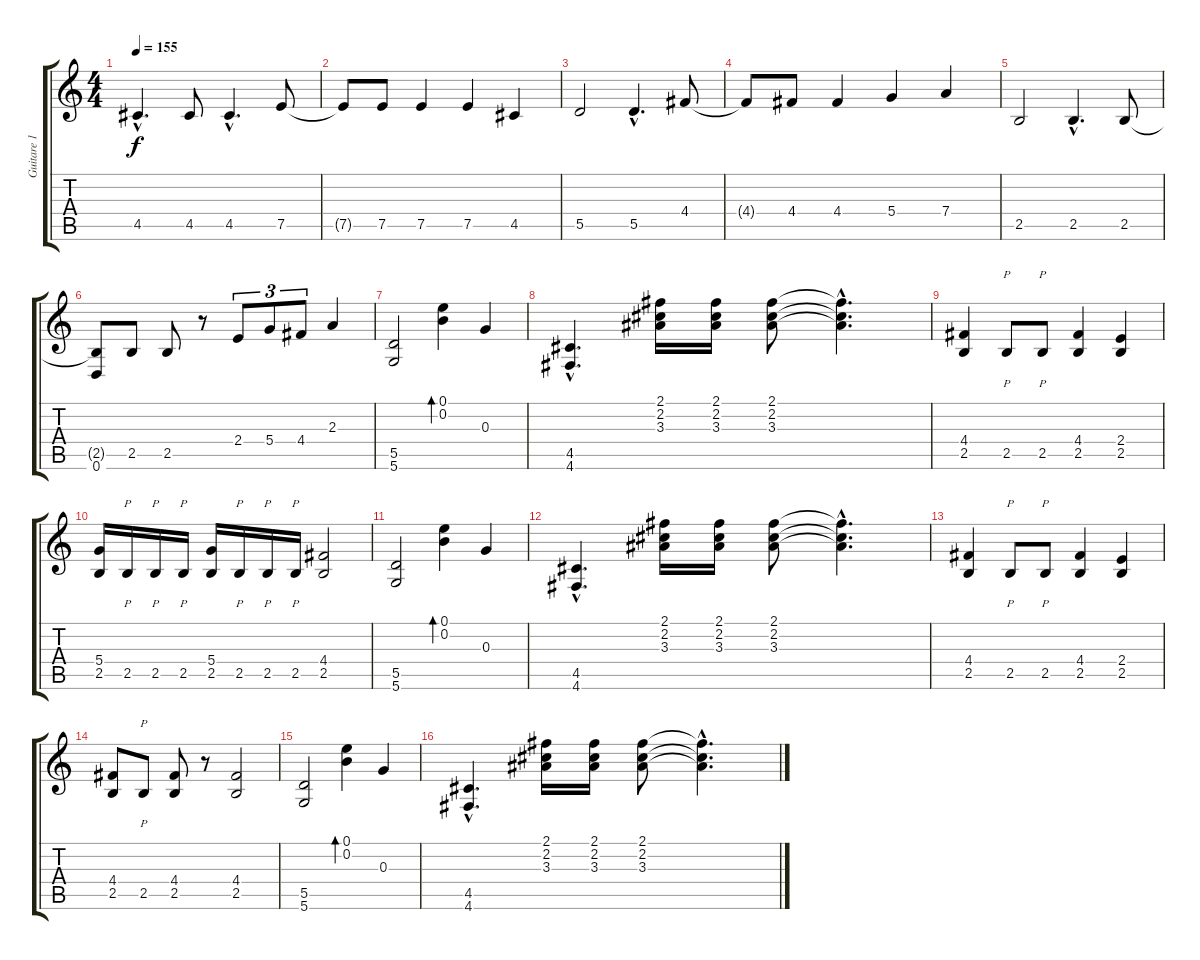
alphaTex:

\track ("Guitare 1" "Guitare 1") {instrument distortionguitar}
\staff {score tabs}
\tuning (E4 B3 G3 D3 A2 D2) {hide}
\ts (4 4)
\tempo 155
\clef g2
\ks c
4.5{hac}.4{d dy f} 4.5.8 4.5{hac}.4{d} 7.5.8 |
7.5{t}.8 7.5.8 7.5.4 7.5.4 4.5.4 |
5.5.2 5.5{hac}.4{d} 4.4.8 |
4.4{t}.8 4.4.8 4.4.4 5.4.4 7.4.4 |
2.5.2 2.5{hac}.4{d} 2.5.8 |
(2.5{t} 0.6).8 2.5.8 2.5.8 r.8 2.4.8{tu (3 2)} 5.4.8{tu (3 2)} 4.4.8{tu (3 2)} 2.3.4 |
(5.5 5.6).2 (0.1 0.2).4{bd 240} 0.3.4 |
(4.5{hac} 4.6{hac}).4{d} (2.1 2.2 3.3).16 (2.1 2.2 3.3).16 (2.1 2.2 3.3).8 (2.1{hac t} 2.2{hac t} 3.3{hac t}).4{d} |
(4.4 2.5).4 2.5.8{p} 2.5.8{p} (4.4 2.5).4 (2.4 2.5).4 |
(5.4 2.5).16 2.5.16{p} 2.5.16{p} 2.5.16{p} (5.4 2.5).16 2.5.16{p} 2.5.16{p} 2.5.16{p} (4.4 2.5).2 |
(5.5 5.6).2 (0.1 0.2).4{bd 240} 0.3.4 |
(4.5{hac} 4.6{hac}).4{d} (2.1 2.2 3.3).16 (2.1 2.2 3.3).16 (2.1 2.2 3.3).8 (2.1{hac t} 2.2{hac t} 3.3{hac t}).4{d} |
(4.4 2.5).4 2.5.8{p} 2.5.8{p} (4.4 2.5).4 (2.4 2.5).4 |
(4.4 2.5).8 2.5.8{p} (4.4 2.5).8 r.8 (4.4 2.5).2 |
(5.5 5.6).2 (0.1 0.2).4{bd 240} 0.3.4 |
(4.5{hac} 4.6{hac}).4{d} (2.1 2.2 3.3).16 (2.1 2.2 3.3).16 (2.1 2.2 3.3).8 (2.1{hac t} 2.2{hac t} 3.3{hac t}).4{d}
